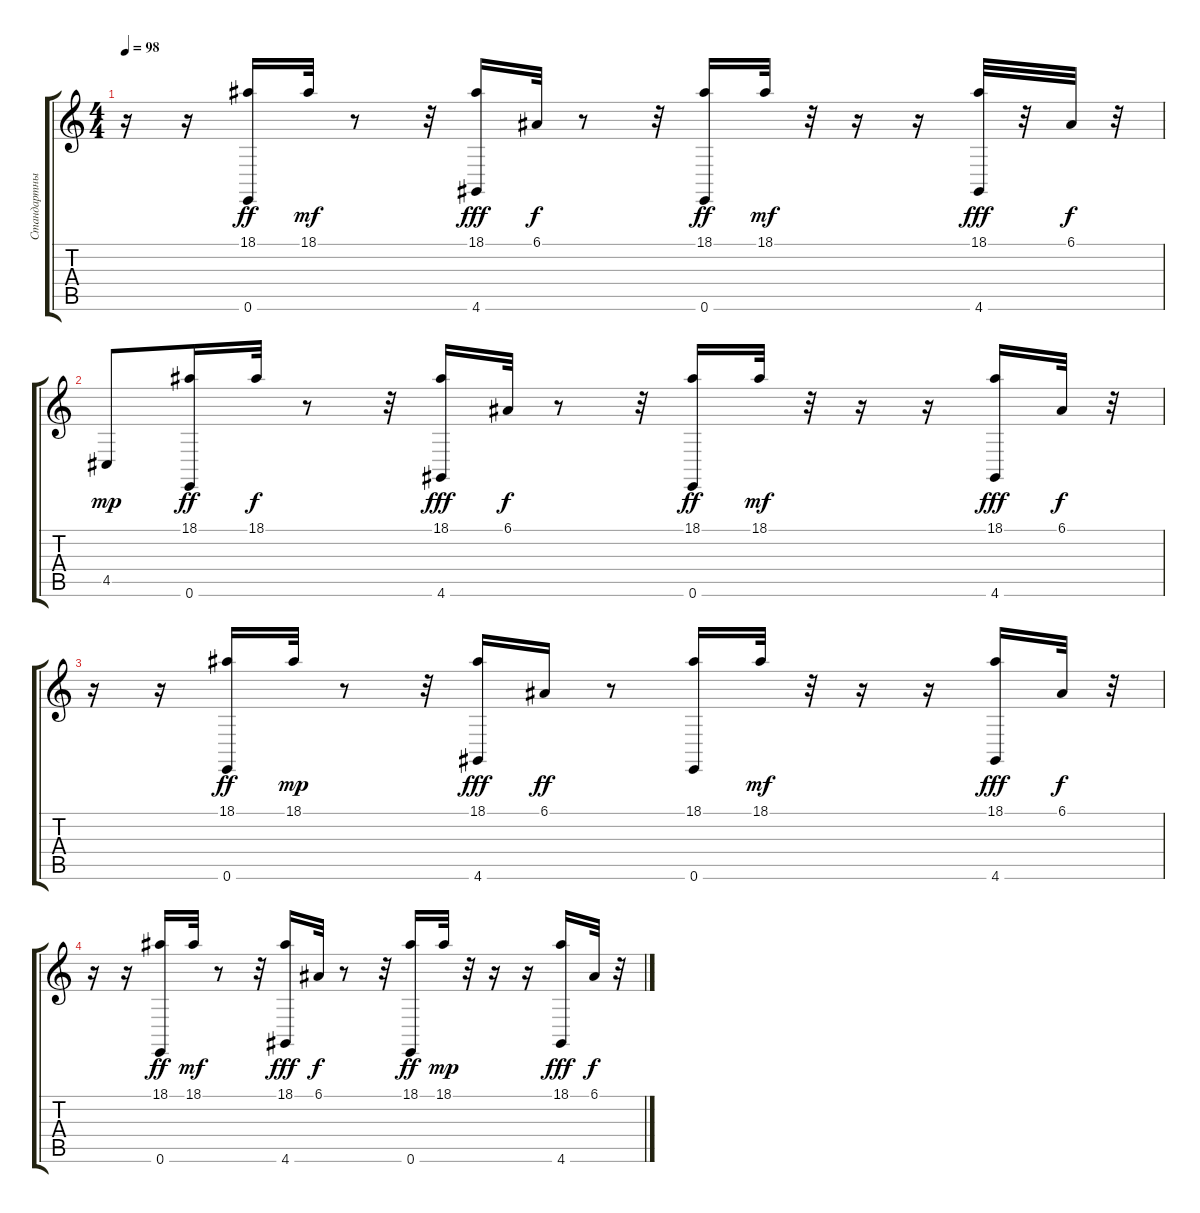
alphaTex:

\track ("Стандартный Набор" "Стандартны") {instrument acousticgrandpiano}
\staff {score tabs}
\tuning (E4 B3 G3 D3 A2 E2) {hide}
\ts (4 4)
\tempo 98
\clef g2
\ks c
r.16{dy f} r.16 (18.1 0.6).16{dy ff} 18.1.32{dy mf} r.8 r.32 (18.1 4.6).16{dy fff} 6.1.32{dy f} r.8 r.32 (18.1 0.6).16{dy ff} 18.1.32{dy mf} r.32 r.16 r.16 (18.1 4.6).32{dy fff} r.32 6.1.32{dy f} r.32 |
4.5.8{dy mp} (18.1 0.6).16{dy ff} 18.1.32{dy f} r.8 r.32 (18.1 4.6).16{dy fff} 6.1.32{dy f} r.8 r.32 (18.1 0.6).16{dy ff} 18.1.32{dy mf} r.32 r.16 r.16 (18.1 4.6).16{dy fff} 6.1.32{dy f} r.32 |
r.16 r.16 (18.1 0.6).16{dy ff} 18.1.32{dy mp} r.8 r.32 (18.1 4.6).16{dy fff} 6.1.16{dy ff} r.8 (18.1 0.6).16 18.1.32{dy mf} r.32 r.16 r.16 (18.1 4.6).16{dy fff} 6.1.32{dy f} r.32 |
r.16 r.16 (18.1 0.6).16{dy ff} 18.1.32{dy mf} r.8 r.32 (18.1 4.6).16{dy fff} 6.1.32{dy f} r.8 r.32 (18.1 0.6).16{dy ff} 18.1.32{dy mp} r.32 r.16 r.16 (18.1 4.6).16{dy fff} 6.1.32{dy f} r.32
